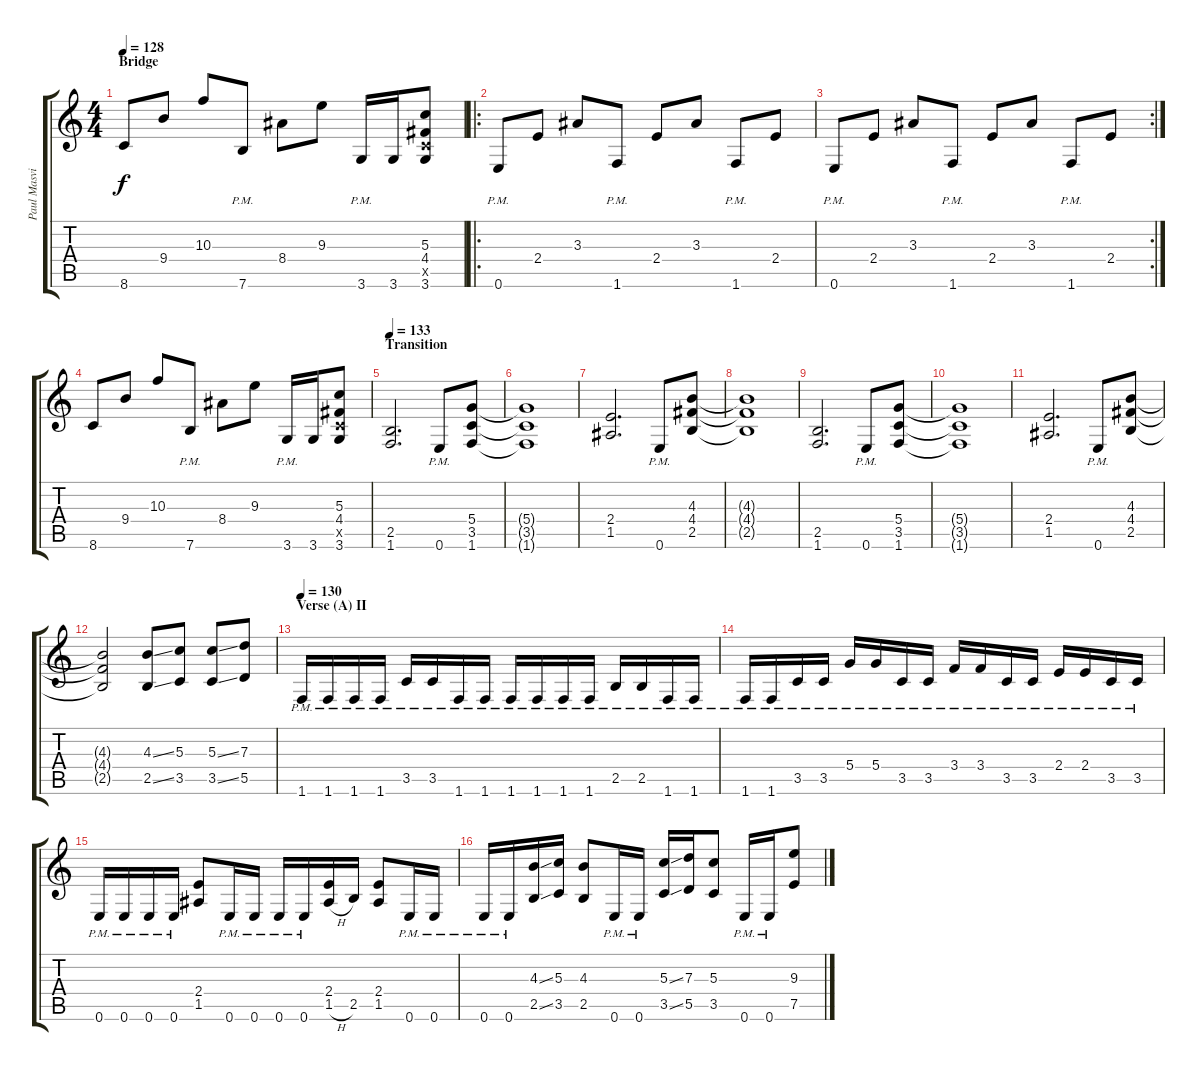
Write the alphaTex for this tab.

\track ("Paul Masvidal (distortion)" "Paul Masvi") {instrument distortionguitar}
\staff {score tabs}
\tuning (E4 B3 G3 D3 A2 E2) {hide}
\ts (4 4)
\section ("" "Bridge")
\tempo 128
\clef g2
\ks c
8.6.8{dy f} 9.4.8 10.3.8 7.6{pm}.8 8.4.8 9.3.8 3.6{pm}.16 3.6.16 (5.3 4.4 3.5{x} 3.6).8 |
\ro
0.6{pm}.8 2.4.8 3.3.8 1.6{pm}.8 2.4.8 3.3.8 1.6{pm}.8 2.4.8 |
\rc 2
0.6{pm}.8 2.4.8 3.3.8 1.6{pm}.8 2.4.8 3.3.8 1.6{pm}.8 2.4.8 |
8.6.8 9.4.8 10.3.8 7.6{pm}.8 8.4.8 9.3.8 3.6{pm}.16 3.6.16 (5.3 4.4 3.5{x} 3.6).8 |
\section ("" "Transition")
\tempo 133
(2.5 1.6).2{d} 0.6{pm}.8 (5.4 3.5 1.6).8 |
(5.4{t} 3.5{t} 1.6{t}).1 |
(2.4 1.5).2{d} 0.6{pm}.8 (4.3 4.4 2.5).8 |
(4.3{t} 4.4{t} 2.5{t}).1 |
(2.5 1.6).2{d} 0.6{pm}.8 (5.4 3.5 1.6).8 |
(5.4{t} 3.5{t} 1.6{t}).1 |
(2.4 1.5).2{d} 0.6{pm}.8 (4.3 4.4 2.5).8 |
(4.3{t} 4.4{t} 2.5{t}).2 (4.3{ss} 2.5{ss}).8 (5.3 3.5).8 (5.3{ss} 3.5{ss}).8 (7.3 5.5).8 |
\section ("" "Verse (A) II")
\tempo 130
1.6{pm}.16 1.6{pm}.16 1.6{pm}.16 1.6{pm}.16 3.5{pm}.16 3.5{pm}.16 1.6{pm}.16 1.6{pm}.16 1.6{pm}.16 1.6{pm}.16 1.6{pm}.16 1.6{pm}.16 2.5{pm}.16 2.5{pm}.16 1.6{pm}.16 1.6{pm}.16 |
1.6{pm}.16 1.6{pm}.16 3.5{pm}.16 3.5{pm}.16 5.4{pm}.16 5.4{pm}.16 3.5{pm}.16 3.5{pm}.16 3.4{pm}.16 3.4{pm}.16 3.5{pm}.16 3.5{pm}.16 2.4{pm}.16 2.4{pm}.16 3.5{pm}.16 3.5{pm}.16 |
0.6{pm}.16 0.6{pm}.16 0.6{pm}.16 0.6{pm}.16 (2.4 1.5).8 0.6{pm}.16 0.6{pm}.16 0.6{pm}.16 0.6{pm}.16 (2.4 1.5{h}).16 2.5.16 (2.4 1.5).8 0.6{pm}.16 0.6{pm}.16 |
0.6{pm}.16 0.6{pm}.16 (4.3{ss} 2.5{ss}).16 (5.3 3.5).16 (4.3 2.5).8 0.6{pm}.16 0.6{pm}.16 (5.3{ss} 3.5{ss}).16 (7.3 5.5).16 (5.3 3.5).8 0.6{pm}.16 0.6{pm}.16 (9.3 7.5).8
